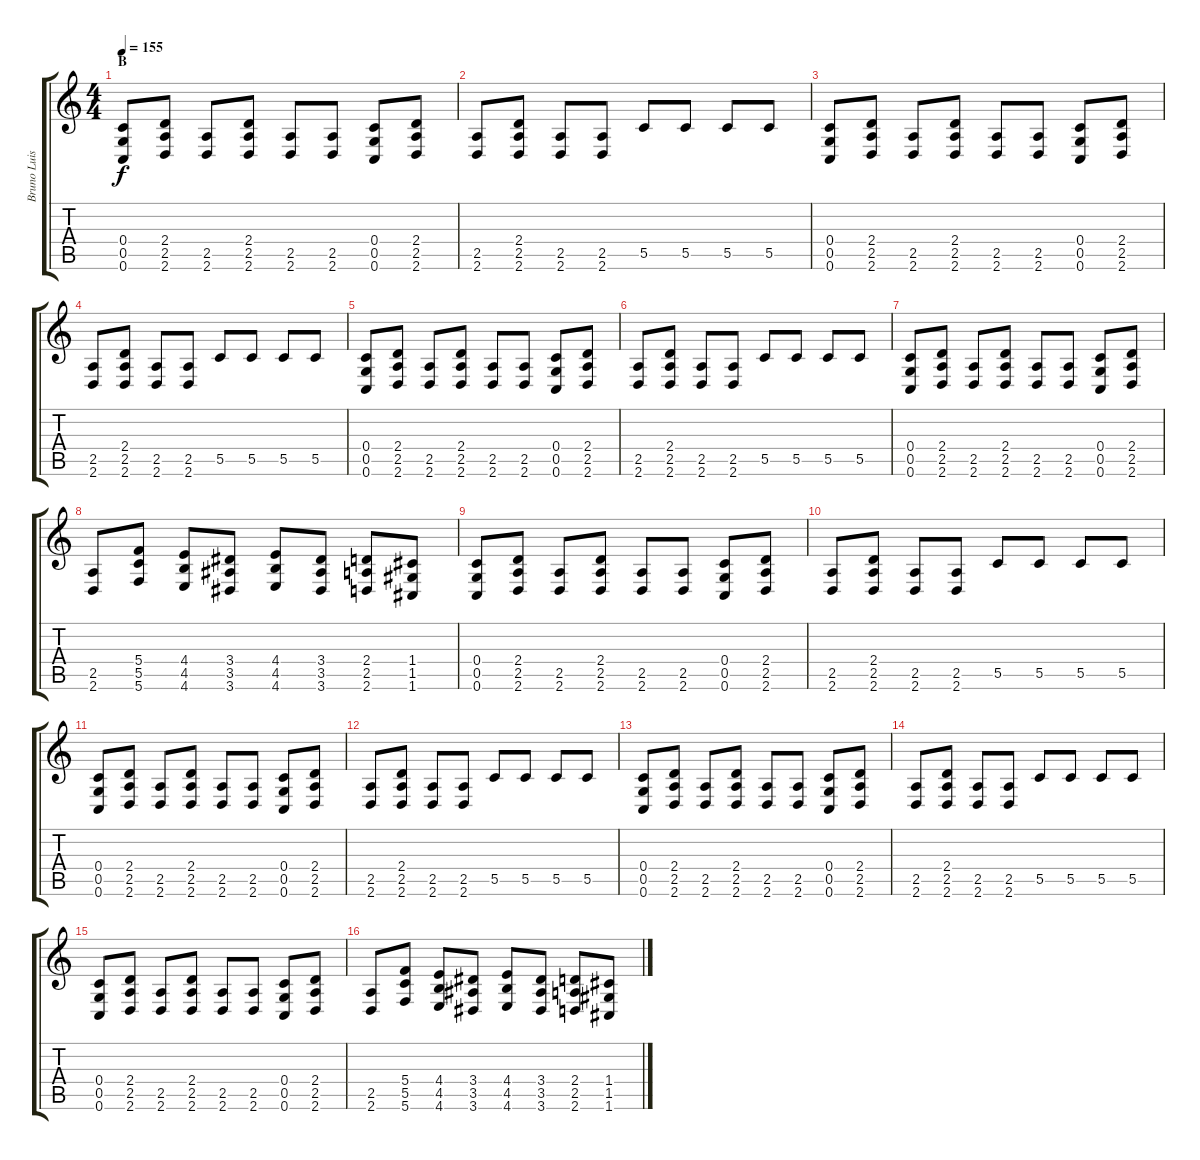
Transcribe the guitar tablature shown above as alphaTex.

\track ("Bruno Luis" "Bruno Luis") {instrument distortionguitar}
\staff {score tabs}
\tuning (D4 A3 F3 C3 G2 C2) {hide}
\ts (4 4)
\section ("" "B")
\tempo 155
\clef g2
\ks c
(0.4 0.5 0.6).8{dy f} (2.4 2.5 2.6).8 (2.5 2.6).8 (2.4 2.5 2.6).8 (2.5 2.6).8 (2.5 2.6).8 (0.4 0.5 0.6).8 (2.4 2.5 2.6).8 |
(2.5 2.6).8 (2.4 2.5 2.6).8 (2.5 2.6).8 (2.5 2.6).8 5.5.8 5.5.8 5.5.8 5.5.8 |
(0.4 0.5 0.6).8 (2.4 2.5 2.6).8 (2.5 2.6).8 (2.4 2.5 2.6).8 (2.5 2.6).8 (2.5 2.6).8 (0.4 0.5 0.6).8 (2.4 2.5 2.6).8 |
(2.5 2.6).8 (2.4 2.5 2.6).8 (2.5 2.6).8 (2.5 2.6).8 5.5.8 5.5.8 5.5.8 5.5.8 |
(0.4 0.5 0.6).8 (2.4 2.5 2.6).8 (2.5 2.6).8 (2.4 2.5 2.6).8 (2.5 2.6).8 (2.5 2.6).8 (0.4 0.5 0.6).8 (2.4 2.5 2.6).8 |
(2.5 2.6).8 (2.4 2.5 2.6).8 (2.5 2.6).8 (2.5 2.6).8 5.5.8 5.5.8 5.5.8 5.5.8 |
(0.4 0.5 0.6).8 (2.4 2.5 2.6).8 (2.5 2.6).8 (2.4 2.5 2.6).8 (2.5 2.6).8 (2.5 2.6).8 (0.4 0.5 0.6).8 (2.4 2.5 2.6).8 |
(2.5 2.6).8 (5.4 5.5 5.6).8 (4.4 4.5 4.6).8 (3.4 3.5 3.6).8 (4.4 4.5 4.6).8 (3.4 3.5 3.6).8 (2.4 2.5 2.6).8 (1.4 1.5 1.6).8 |
(0.4 0.5 0.6).8 (2.4 2.5 2.6).8 (2.5 2.6).8 (2.4 2.5 2.6).8 (2.5 2.6).8 (2.5 2.6).8 (0.4 0.5 0.6).8 (2.4 2.5 2.6).8 |
(2.5 2.6).8 (2.4 2.5 2.6).8 (2.5 2.6).8 (2.5 2.6).8 5.5.8 5.5.8 5.5.8 5.5.8 |
(0.4 0.5 0.6).8 (2.4 2.5 2.6).8 (2.5 2.6).8 (2.4 2.5 2.6).8 (2.5 2.6).8 (2.5 2.6).8 (0.4 0.5 0.6).8 (2.4 2.5 2.6).8 |
(2.5 2.6).8 (2.4 2.5 2.6).8 (2.5 2.6).8 (2.5 2.6).8 5.5.8 5.5.8 5.5.8 5.5.8 |
(0.4 0.5 0.6).8 (2.4 2.5 2.6).8 (2.5 2.6).8 (2.4 2.5 2.6).8 (2.5 2.6).8 (2.5 2.6).8 (0.4 0.5 0.6).8 (2.4 2.5 2.6).8 |
(2.5 2.6).8 (2.4 2.5 2.6).8 (2.5 2.6).8 (2.5 2.6).8 5.5.8 5.5.8 5.5.8 5.5.8 |
(0.4 0.5 0.6).8 (2.4 2.5 2.6).8 (2.5 2.6).8 (2.4 2.5 2.6).8 (2.5 2.6).8 (2.5 2.6).8 (0.4 0.5 0.6).8 (2.4 2.5 2.6).8 |
(2.5 2.6).8 (5.4 5.5 5.6).8 (4.4 4.5 4.6).8 (3.4 3.5 3.6).8 (4.4 4.5 4.6).8 (3.4 3.5 3.6).8 (2.4 2.5 2.6).8 (1.4 1.5 1.6).8
